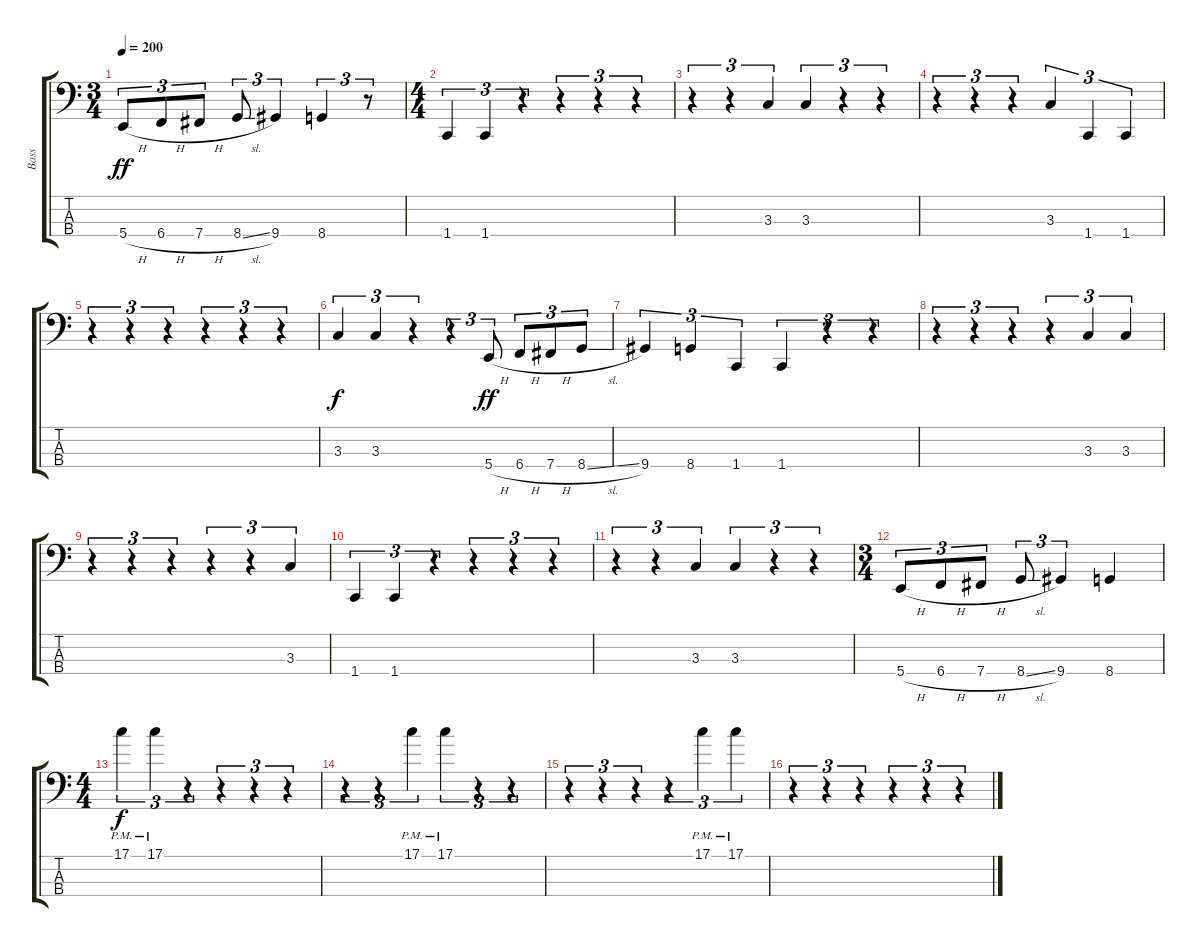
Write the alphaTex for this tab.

\track ("Bass" "Bass") {instrument electricbassfinger}
\staff {score tabs}
\tuning (G2 D2 A1 B0) {hide}
\ts (3 4)
\tempo 200
\clef f4
\ks c
5.4{h}.8{tu (3 2) dy ff} 6.4{h}.8{tu (3 2)} 7.4{h}.8{tu (3 2)} 8.4{sl}.8{tu (3 2)} 9.4.4{tu (3 2)} 8.4.4{tu (3 2)} r.8{tu (3 2)} |
\ts (4 4)
1.4.4{tu (3 2)} 1.4.4{tu (3 2)} r.4{tu (3 2)} r.4{tu (3 2)} r.4{tu (3 2)} r.4{tu (3 2)} |
r.4{tu (3 2)} r.4{tu (3 2)} 3.3.4{tu (3 2)} 3.3.4{tu (3 2)} r.4{tu (3 2)} r.4{tu (3 2)} |
r.4{tu (3 2)} r.4{tu (3 2)} r.4{tu (3 2)} 3.3.4{tu (3 2)} 1.4.4{tu (3 2)} 1.4.4{tu (3 2)} |
r.4{tu (3 2)} r.4{tu (3 2)} r.4{tu (3 2)} r.4{tu (3 2)} r.4{tu (3 2)} r.4{tu (3 2)} |
3.3.4{tu (3 2) dy f} 3.3.4{tu (3 2)} r.4{tu (3 2)} r.4{tu (3 2)} 5.4{h}.8{tu (3 2) dy ff} 6.4{h}.8{tu (3 2)} 7.4{h}.8{tu (3 2)} 8.4{sl}.8{tu (3 2)} |
9.4.4{tu (3 2)} 8.4.4{tu (3 2)} 1.4.4{tu (3 2)} 1.4.4{tu (3 2)} r.4{tu (3 2)} r.4{tu (3 2)} |
r.4{tu (3 2)} r.4{tu (3 2)} r.4{tu (3 2)} r.4{tu (3 2)} 3.3.4{tu (3 2)} 3.3.4{tu (3 2)} |
r.4{tu (3 2)} r.4{tu (3 2)} r.4{tu (3 2)} r.4{tu (3 2)} r.4{tu (3 2)} 3.3.4{tu (3 2)} |
1.4.4{tu (3 2)} 1.4.4{tu (3 2)} r.4{tu (3 2)} r.4{tu (3 2)} r.4{tu (3 2)} r.4{tu (3 2)} |
r.4{tu (3 2)} r.4{tu (3 2)} 3.3.4{tu (3 2)} 3.3.4{tu (3 2)} r.4{tu (3 2)} r.4{tu (3 2)} |
\ts (3 4)
5.4{h}.8{tu (3 2)} 6.4{h}.8{tu (3 2)} 7.4{h}.8{tu (3 2)} 8.4{sl}.8{tu (3 2)} 9.4.4{tu (3 2)} 8.4.4 |
\ts (4 4)
17.1{pm}.4{tu (3 2) dy f} 17.1{pm}.4{tu (3 2)} r.4{tu (3 2)} r.4{tu (3 2)} r.4{tu (3 2)} r.4{tu (3 2)} |
r.4{tu (3 2)} r.4{tu (3 2)} 17.1{pm}.4{tu (3 2)} 17.1{pm}.4{tu (3 2)} r.4{tu (3 2)} r.4{tu (3 2)} |
r.4{tu (3 2)} r.4{tu (3 2)} r.4{tu (3 2)} r.4{tu (3 2)} 17.1{pm}.4{tu (3 2)} 17.1{pm}.4{tu (3 2)} |
r.4{tu (3 2)} r.4{tu (3 2)} r.4{tu (3 2)} r.4{tu (3 2)} r.4{tu (3 2)} r.4{tu (3 2)}
